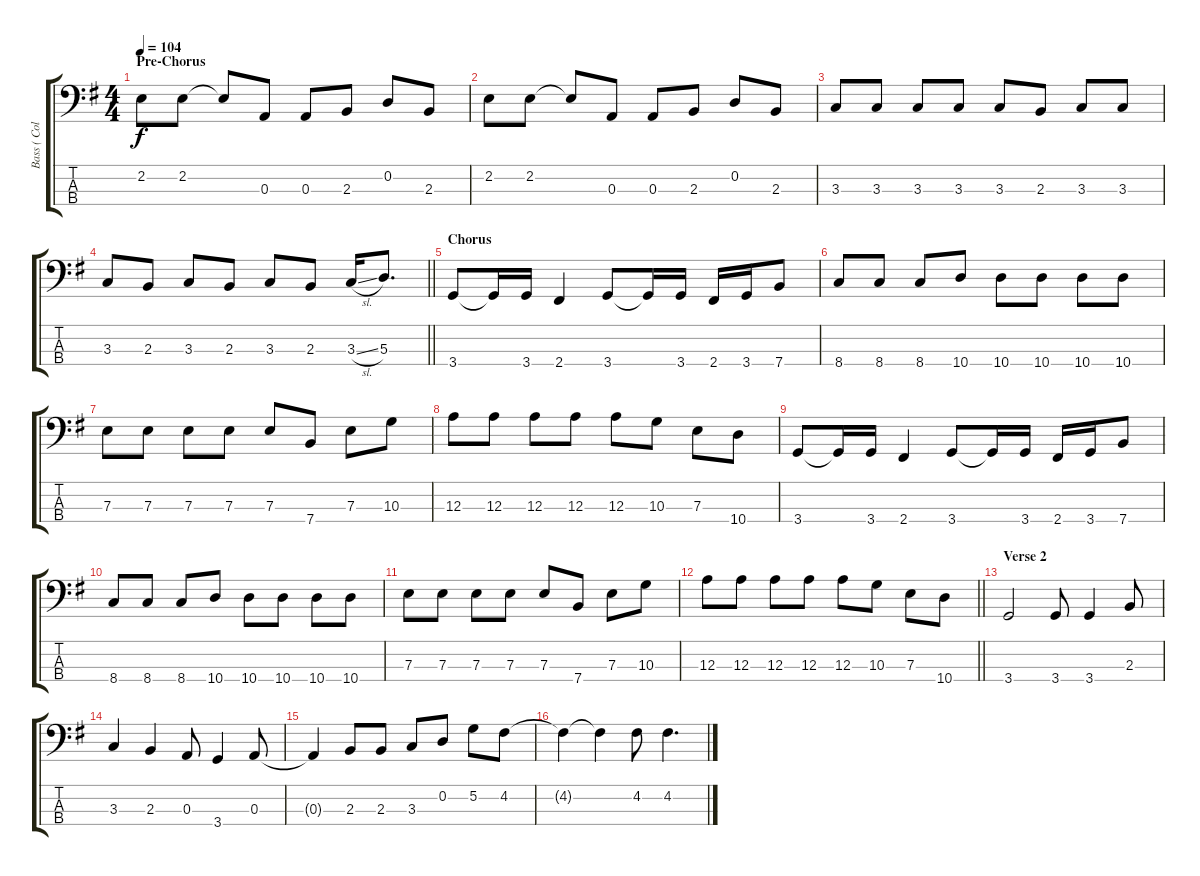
\track ("Bass ( Colin Greenwood )" "Bass ( Col") {instrument electricbassfinger}
\staff {score tabs}
\tuning (G2 D2 A1 E1) {hide}
\ts (4 4)
\section ("" "Pre-Chorus")
\tempo 104
\clef f4
\ks eminor
2.2.8{dy f} 2.2.8 2.2{t}.8 0.3.8 0.3.8 2.3.8 0.2.8 2.3.8 |
2.2.8 2.2.8 2.2{t}.8 0.3.8 0.3.8 2.3.8 0.2.8 2.3.8 |
3.3.8 3.3.8 3.3.8 3.3.8 3.3.8 2.3.8 3.3.8 3.3.8 |
\barLineRight lightlight
3.3.8 2.3.8 3.3.8 2.3.8 3.3.8 2.3.8 3.3{sl}.16 5.3.8{d} |
\section ("" "Chorus")
3.4.8 3.4{t}.16 3.4.16 2.4.4 3.4.8 3.4{t}.16 3.4.16 2.4.16 3.4.16 7.4.8 |
8.4.8 8.4.8 8.4.8 10.4.8 10.4.8 10.4.8 10.4.8 10.4.8 |
7.3.8 7.3.8 7.3.8 7.3.8 7.3.8 7.4.8 7.3.8 10.3.8 |
12.3.8 12.3.8 12.3.8 12.3.8 12.3.8 10.3.8 7.3.8 10.4.8 |
3.4.8 3.4{t}.16 3.4.16 2.4.4 3.4.8 3.4{t}.16 3.4.16 2.4.16 3.4.16 7.4.8 |
8.4.8 8.4.8 8.4.8 10.4.8 10.4.8 10.4.8 10.4.8 10.4.8 |
7.3.8 7.3.8 7.3.8 7.3.8 7.3.8 7.4.8 7.3.8 10.3.8 |
\barLineRight lightlight
12.3.8 12.3.8 12.3.8 12.3.8 12.3.8 10.3.8 7.3.8 10.4.8 |
\section ("" "Verse 2")
3.4.2 3.4.8 3.4.4 2.3.8 |
3.3.4 2.3.4 0.3.8 3.4.4 0.3.8 |
0.3{t}.4 2.3.8 2.3.8 3.3.8 0.2.8 5.2.8 4.2.8 |
4.2{t}.4 4.2{t}.4 4.2.8 4.2.4{d}
